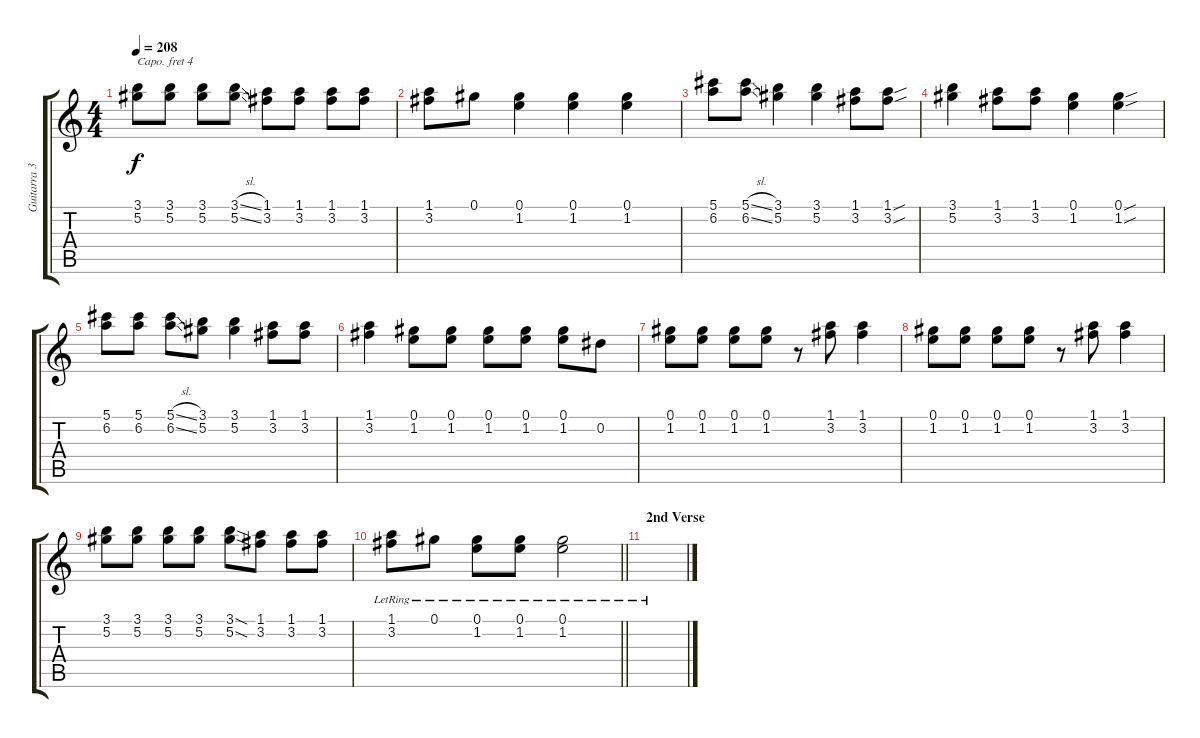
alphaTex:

\track ("Guitarra 3" "Guitarra 3") {instrument electricguitarclean}
\staff {score tabs}
\capo 4
\tuning (E4 B3 G3 D3 A2 E2) {hide}
\ts (4 4)
\tempo 208
\clef g2
\ks c
(3.1 5.2).8{dy f} (3.1 5.2).8 (3.1 5.2).8 (3.1{sl} 5.2{sl}).8 (1.1 3.2).8 (1.1 3.2).8 (1.1 3.2).8 (1.1 3.2).8 |
(1.1 3.2).8 0.1.8 (0.1 1.2).4 (0.1 1.2).4 (0.1 1.2).4 |
(5.1 6.2).8 (5.1{sl} 6.2{sl}).8 (3.1 5.2).4 (3.1 5.2).4 (1.1 3.2).8 (1.1{sou} 3.2{sou}).8 |
(3.1 5.2).4 (1.1 3.2).8 (1.1 3.2).8 (0.1 1.2).4 (0.1{sou} 1.2{sou}).4 |
(5.1 6.2).8 (5.1 6.2).8 (5.1{sl} 6.2{sl}).8 (3.1 5.2).8 (3.1 5.2).4 (1.1 3.2).8 (1.1 3.2).8 |
(1.1 3.2).4 (0.1 1.2).8 (0.1 1.2).8 (0.1 1.2).8 (0.1 1.2).8 (0.1 1.2).8 0.2.8 |
(0.1 1.2).8 (0.1 1.2).8 (0.1 1.2).8 (0.1 1.2).8 r.8 (1.1 3.2).8 (1.1 3.2).4 |
(0.1 1.2).8 (0.1 1.2).8 (0.1 1.2).8 (0.1 1.2).8 r.8 (1.1 3.2).8 (1.1 3.2).4 |
(3.1 5.2).8 (3.1 5.2).8 (3.1 5.2).8 (3.1 5.2).8 (3.1{sod} 5.2{sod}).8 (1.1 3.2).8 (1.1 3.2).8 (1.1 3.2).8 |
\barLineRight lightlight
(1.1{lr} 3.2{lr}).8 0.1{lr}.8 (0.1{lr} 1.2{lr}).8 (0.1{lr} 1.2{lr}).8 (0.1{lr} 1.2{lr}).2 |
\section ("" "2nd Verse")
